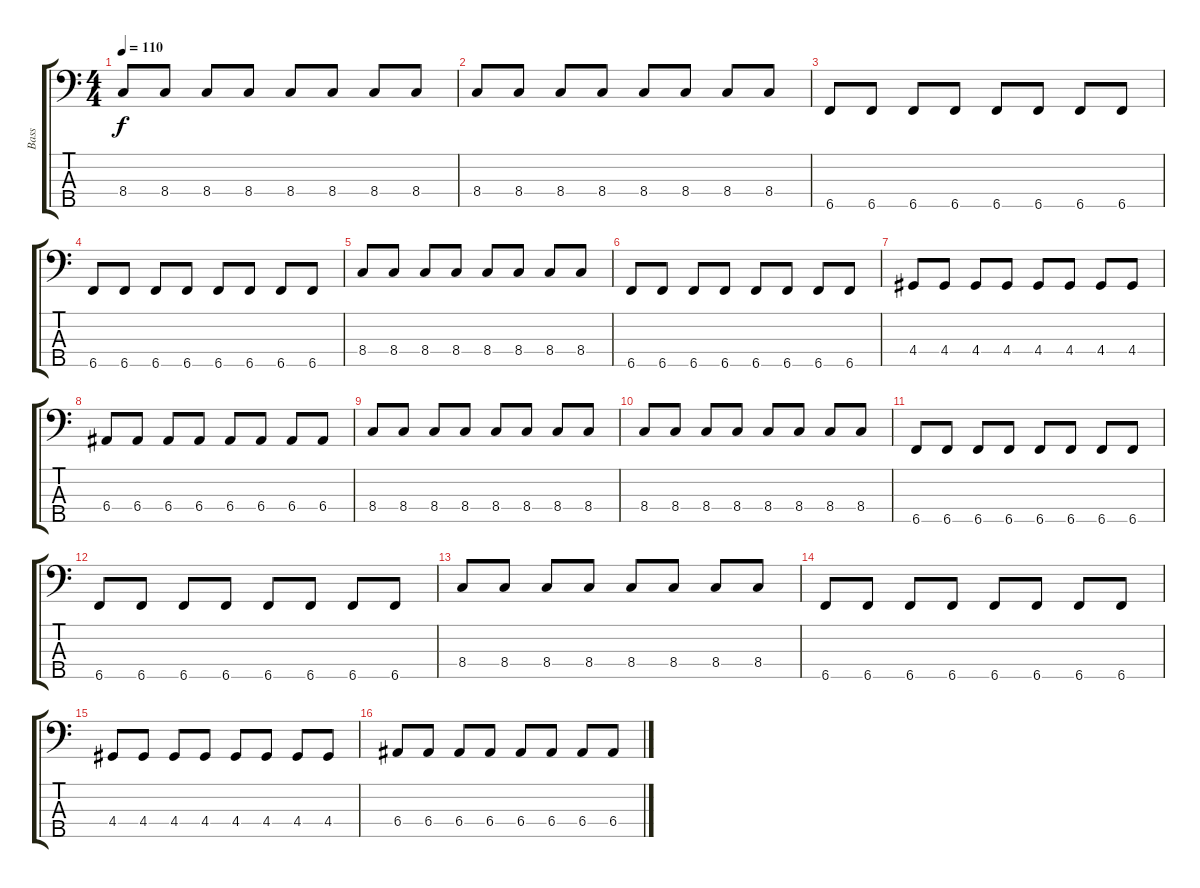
\track ("Bass" "Bass") {instrument electricbassfinger}
\staff {score tabs}
\tuning (G2 D2 A1 E1 B0) {hide}
\ts (4 4)
\tempo 110
\clef f4
\ks c
8.4.8{dy f} 8.4.8 8.4.8 8.4.8 8.4.8 8.4.8 8.4.8 8.4.8 |
8.4.8 8.4.8 8.4.8 8.4.8 8.4.8 8.4.8 8.4.8 8.4.8 |
6.5.8 6.5.8 6.5.8 6.5.8 6.5.8 6.5.8 6.5.8 6.5.8 |
6.5.8 6.5.8 6.5.8 6.5.8 6.5.8 6.5.8 6.5.8 6.5.8 |
8.4.8 8.4.8 8.4.8 8.4.8 8.4.8 8.4.8 8.4.8 8.4.8 |
6.5.8 6.5.8 6.5.8 6.5.8 6.5.8 6.5.8 6.5.8 6.5.8 |
4.4.8 4.4.8 4.4.8 4.4.8 4.4.8 4.4.8 4.4.8 4.4.8 |
6.4.8 6.4.8 6.4.8 6.4.8 6.4.8 6.4.8 6.4.8 6.4.8 |
8.4.8 8.4.8 8.4.8 8.4.8 8.4.8 8.4.8 8.4.8 8.4.8 |
8.4.8 8.4.8 8.4.8 8.4.8 8.4.8 8.4.8 8.4.8 8.4.8 |
6.5.8 6.5.8 6.5.8 6.5.8 6.5.8 6.5.8 6.5.8 6.5.8 |
6.5.8 6.5.8 6.5.8 6.5.8 6.5.8 6.5.8 6.5.8 6.5.8 |
8.4.8 8.4.8 8.4.8 8.4.8 8.4.8 8.4.8 8.4.8 8.4.8 |
6.5.8 6.5.8 6.5.8 6.5.8 6.5.8 6.5.8 6.5.8 6.5.8 |
4.4.8 4.4.8 4.4.8 4.4.8 4.4.8 4.4.8 4.4.8 4.4.8 |
6.4.8 6.4.8 6.4.8 6.4.8 6.4.8 6.4.8 6.4.8 6.4.8
